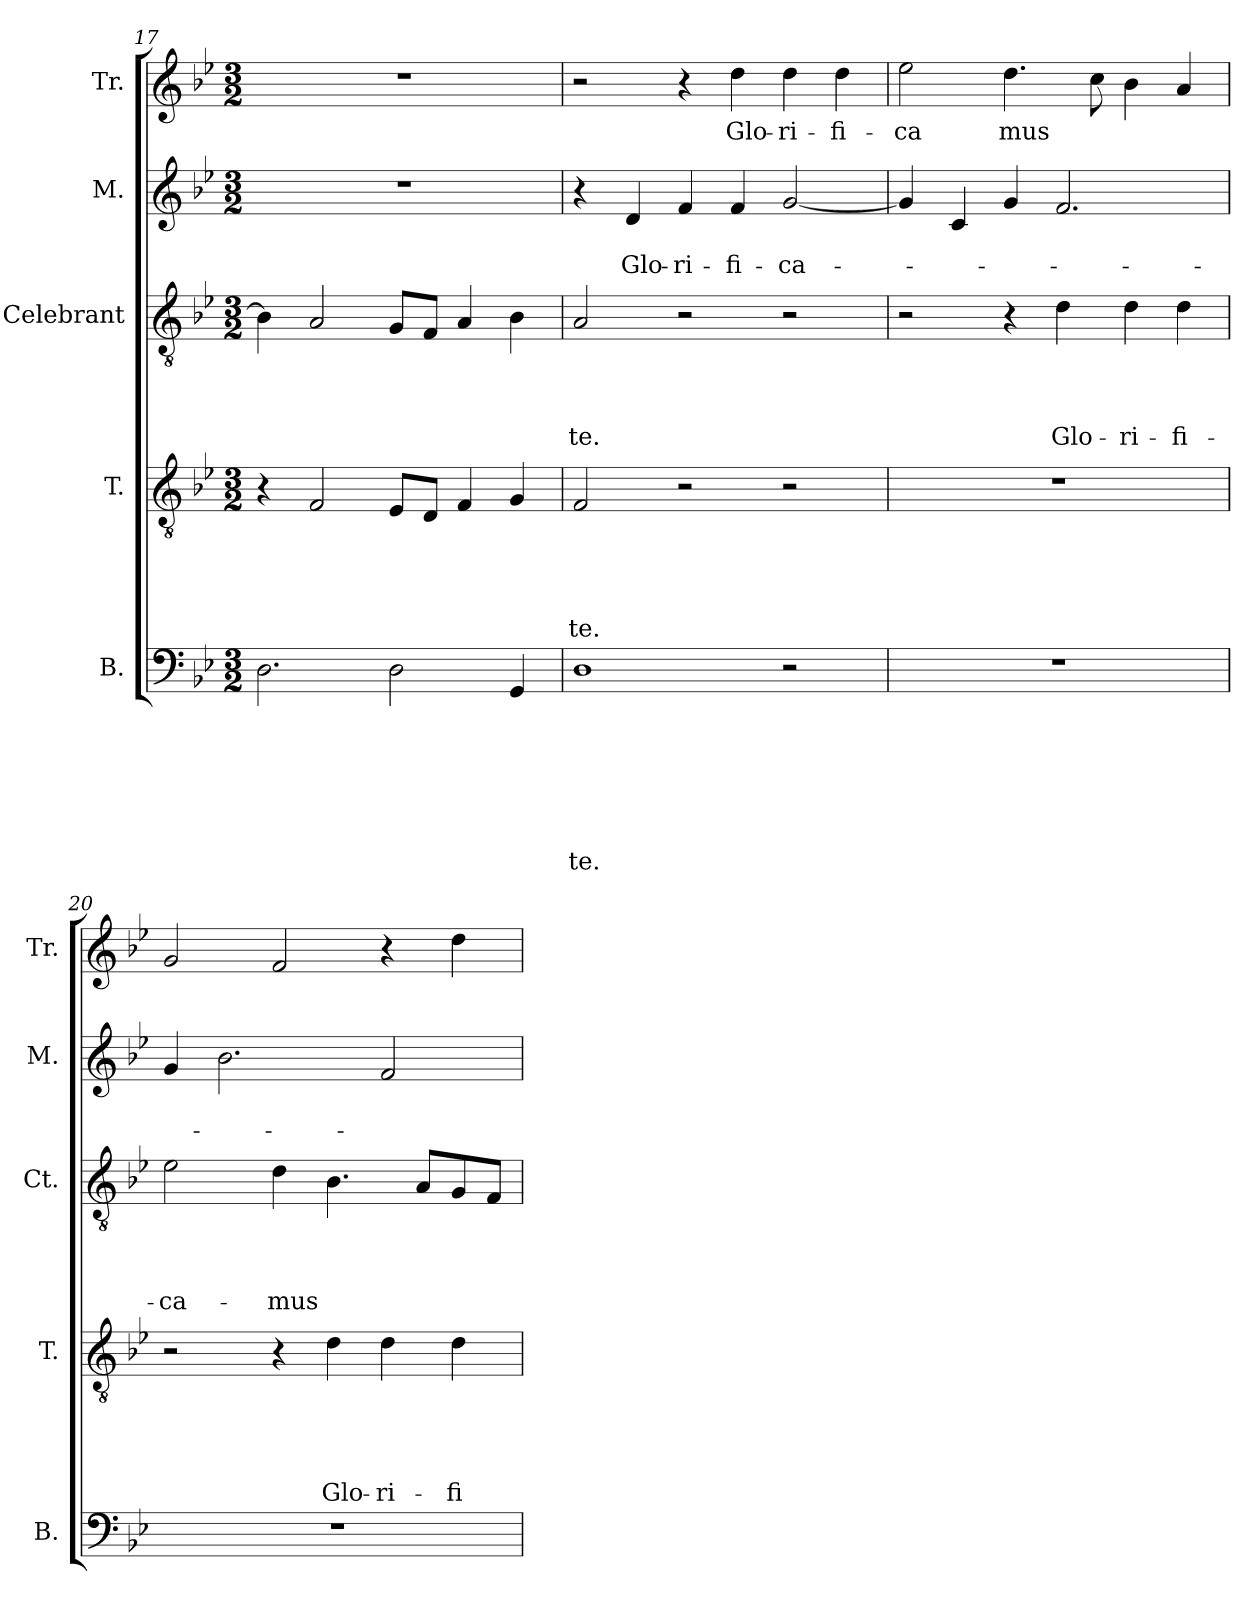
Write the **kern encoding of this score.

**kern	**text	**text	**text	**text	**text	**text	**text	**kern	**text	**text	**text	**text	**text	**kern	**text	**text	**text	**text	**kern	**text	**text	**kern	**text
*part5	*part5	*part5	*part5	*part5	*part5	*part5	*part5	*part4	*part4	*part4	*part4	*part4	*part4	*part3	*part3	*part3	*part3	*part3	*part2	*part2	*part2	*part1	*part1
*staff5	*staff5	*staff5	*staff5	*staff5	*staff5	*staff5	*staff5	*staff4	*staff4	*staff4	*staff4	*staff4	*staff4	*staff3	*staff3	*staff3	*staff3	*staff3	*staff2	*staff2	*staff2	*staff1	*staff1
*I"B.	*	*	*	*	*	*	*	*I"T.	*	*	*	*	*	*I"Celebrant	*	*	*	*	*I"M.	*	*	*I"Tr.	*
*I'B.	*	*	*	*	*	*	*	*I'T.	*	*	*	*	*	*I'Ct.	*	*	*	*	*I'M.	*	*	*I'Tr.	*
!!LO:LB:g=z
*clefF4	*	*	*	*	*	*	*	*clefGv2	*	*	*	*	*	*clefGv2	*	*	*	*	*clefG2	*	*	*clefG2	*
*k[b-e-]	*	*	*	*	*	*	*	*k[b-e-]	*	*	*	*	*	*k[b-e-]	*	*	*	*	*k[b-e-]	*	*	*k[b-e-]	*
*B-:	*	*	*	*	*	*	*	*B-:	*	*	*	*	*	*B-:	*	*	*	*	*B-:	*	*	*B-:	*
*M3/2	*	*	*	*	*	*	*	*M3/2	*	*	*	*	*	*M3/2	*	*	*	*	*M3/2	*	*	*M3/2	*
=17	=17	=17	=17	=17	=17	=17	=17	=17	=17	=17	=17	=17	=17	=17	=17	=17	=17	=17	=17	=17	=17	=17	=17
!	!	!	!	!	!	!	!	!	!	!	!	!	!	!	!	!	!	!	!LO:N:vis=1	!	!	!LO:N:vis=1	!
2.D\	.	.	.	.	.	.	.	4r	.	.	.	.	.	4B-\]	.	.	.	.	1.r	.	.	1.r	.
.	.	.	.	.	.	.	.	2F/	.	.	.	.	.	2A/	.	.	.	.	.	.	.	.	.
2D\	.	.	.	.	.	.	.	8E-/L	.	.	.	.	.	8G/L	.	.	.	.	.	.	.	.	.
.	.	.	.	.	.	.	.	8D/J	.	.	.	.	.	8F/J	.	.	.	.	.	.	.	.	.
.	.	.	.	.	.	.	.	4F/	.	.	.	.	.	4A/	.	.	.	.	.	.	.	.	.
4GG/	.	.	.	.	.	.	.	4G/	.	.	.	.	.	4B-\	.	.	.	.	.	.	.	.	.
=18	=18	=18	=18	=18	=18	=18	=18	=18	=18	=18	=18	=18	=18	=18	=18	=18	=18	=18	=18	=18	=18	=18	=18
!	!	!	!	!	!	!	!LO:LY:b	!	!	!	!	!	!LO:LY:b	!	!	!	!	!LO:LY:b	!	!	!	!	!
1D	.	.	.	.	.	.	te.	2F/	.	.	.	.	te.	2A/	.	.	.	te.	4r	.	.	2r	.
!	!	!	!	!	!	!	!	!	!	!	!	!	!	!	!	!	!	!	!	!	!LO:LY:b	!	!
.	.	.	.	.	.	.	.	.	.	.	.	.	.	.	.	.	.	.	4d/	.	Glo-	.	.
!	!	!	!	!	!	!	!	!	!	!	!	!	!	!	!	!	!	!	!	!	!LO:LY:b:rj	!	!
.	.	.	.	.	.	.	.	2r	.	.	.	.	.	2r	.	.	.	.	4f/	.	-ri-	4r	.
!	!	!	!	!	!	!	!	!	!	!	!	!	!	!	!	!	!	!	!	!	!LO:LY:b	!	!LO:LY:b
.	.	.	.	.	.	.	.	.	.	.	.	.	.	.	.	.	.	.	4f/	.	-fi-	4dd\	Glo-
!	!	!	!	!	!	!	!	!	!	!	!	!	!	!	!	!	!	!	!	!	!LO:LY:b	!	!LO:LY:b:rj
2r	.	.	.	.	.	.	.	2r	.	.	.	.	.	2r	.	.	.	.	[<2g/	.	-ca-	4dd\	-ri-
!	!	!	!	!	!	!	!	!	!	!	!	!	!	!	!	!	!	!	!	!	!	!	!LO:LY:b
.	.	.	.	.	.	.	.	.	.	.	.	.	.	.	.	.	.	.	.	.	.	4dd\	-fi-
=19	=19	=19	=19	=19	=19	=19	=19	=19	=19	=19	=19	=19	=19	=19	=19	=19	=19	=19	=19	=19	=19	=19	=19
!LO:N:vis=1	!	!	!	!	!	!	!	!LO:N:vis=1	!	!	!	!	!	!	!	!	!	!	!	!	!	!	!LO:LY:b
1.r	.	.	.	.	.	.	.	1.r	.	.	.	.	.	2r	.	.	.	.	4g/]	.	.	2ee-\	-ca
.	.	.	.	.	.	.	.	.	.	.	.	.	.	.	.	.	.	.	4c/	.	.	.	.
!	!	!	!	!	!	!	!	!	!	!	!	!	!	!	!	!	!	!	!	!	!	!	!LO:LY:b
.	.	.	.	.	.	.	.	.	.	.	.	.	.	4r	.	.	.	.	4g/	.	.	4.dd\	mus
!	!	!	!	!	!	!	!	!	!	!	!	!	!	!	!	!	!	!LO:LY:b	!	!	!	!	!
.	.	.	.	.	.	.	.	.	.	.	.	.	.	4d\	.	.	.	Glo-	2.f/	.	.	.	.
.	.	.	.	.	.	.	.	.	.	.	.	.	.	.	.	.	.	.	.	.	.	8cc\	.
!	!	!	!	!	!	!	!	!	!	!	!	!	!	!	!	!	!	!LO:LY:b:rj	!	!	!	!	!
.	.	.	.	.	.	.	.	.	.	.	.	.	.	4d\	.	.	.	-ri-	.	.	.	4b-\	.
!	!	!	!	!	!	!	!	!	!	!	!	!	!	!	!	!	!	!LO:LY:b	!	!	!	!	!
.	.	.	.	.	.	.	.	.	.	.	.	.	.	4d\	.	.	.	-fi-	.	.	.	4a/	.
=20	=20	=20	=20	=20	=20	=20	=20	=20	=20	=20	=20	=20	=20	=20	=20	=20	=20	=20	=20	=20	=20	=20	=20
!LO:N:vis=1	!	!	!	!	!	!	!	!	!	!	!	!	!	!	!	!	!	!LO:LY:b	!	!	!	!	!
1.r	.	.	.	.	.	.	.	2r	.	.	.	.	.	2e-\	.	.	.	-ca-	4g/	.	.	2g/	.
.	.	.	.	.	.	.	.	.	.	.	.	.	.	.	.	.	.	.	2.b-\	.	.	.	.
!	!	!	!	!	!	!	!	!	!	!	!	!	!	!	!	!	!	!LO:LY:b	!	!	!	!	!
.	.	.	.	.	.	.	.	4r	.	.	.	.	.	4d\	.	.	.	-mus	.	.	.	2f/	.
!	!	!	!	!	!	!	!	!	!	!	!	!	!LO:LY:b	!	!	!	!	!	!	!	!	!	!
.	.	.	.	.	.	.	.	4d\	.	.	.	.	Glo-	4.B-\	.	.	.	.	.	.	.	.	.
!	!	!	!	!	!	!	!	!	!	!	!	!	!LO:LY:b:rj	!	!	!	!	!	!	!	!	!	!
.	.	.	.	.	.	.	.	4d\	.	.	.	.	-ri-	.	.	.	.	.	2f/	.	.	4r	.
.	.	.	.	.	.	.	.	.	.	.	.	.	.	8A/L	.	.	.	.	.	.	.	.	.
!	!	!	!	!	!	!	!	!	!	!	!	!	!LO:LY:b	!	!	!	!	!	!	!	!	!	!
.	.	.	.	.	.	.	.	4d\	.	.	.	.	-fi-	8G/	.	.	.	.	.	.	.	4dd\	.
.	.	.	.	.	.	.	.	.	.	.	.	.	.	8F/J	.	.	.	.	.	.	.	.	.
=	=	=	=	=	=	=	=	=	=	=	=	=	=	=	=	=	=	=	=	=	=	=	=
*-	*-	*-	*-	*-	*-	*-	*-	*-	*-	*-	*-	*-	*-	*-	*-	*-	*-	*-	*-	*-	*-	*-	*-
